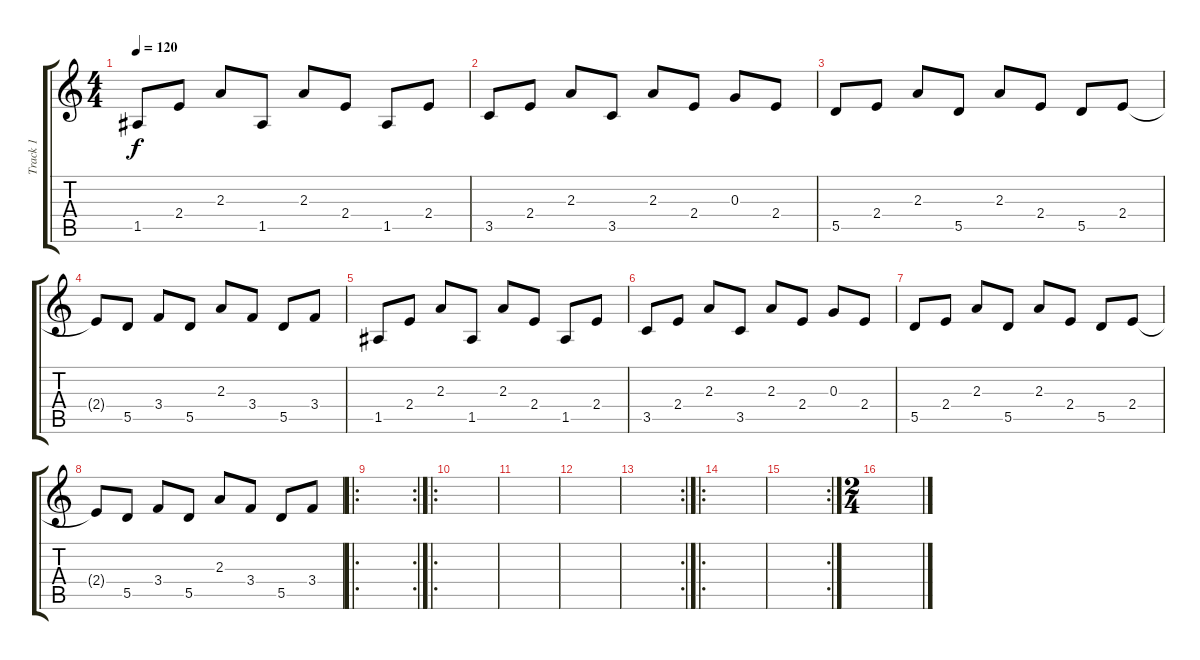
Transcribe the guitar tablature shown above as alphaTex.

\track ("Track 1" "Track 1") {instrument electricguitarclean}
\staff {score tabs}
\tuning (E4 B3 G3 D3 A2 E2) {hide}
\ts (4 4)
\tempo 120
\clef g2
\ks c
1.5.8{dy f instrument electricguitarclean} 2.4.8 2.3.8 1.5.8 2.3.8 2.4.8 1.5.8 2.4.8 |
3.5.8 2.4.8 2.3.8 3.5.8 2.3.8 2.4.8 0.3.8 2.4.8 |
5.5.8 2.4.8 2.3.8 5.5.8 2.3.8 2.4.8 5.5.8 2.4.8 |
2.4{t}.8 5.5.8 3.4.8 5.5.8 2.3.8 3.4.8 5.5.8 3.4.8 |
1.5.8 2.4.8 2.3.8 1.5.8 2.3.8 2.4.8 1.5.8 2.4.8 |
3.5.8 2.4.8 2.3.8 3.5.8 2.3.8 2.4.8 0.3.8 2.4.8 |
5.5.8 2.4.8 2.3.8 5.5.8 2.3.8 2.4.8 5.5.8 2.4.8 |
2.4{t}.8 5.5.8 3.4.8 5.5.8 2.3.8 3.4.8 5.5.8 3.4.8 |
\ro
\rc 2
|
\ro
|
|
|
\rc 2
|
\ro
|
\rc 2
|
\ts (2 4)
